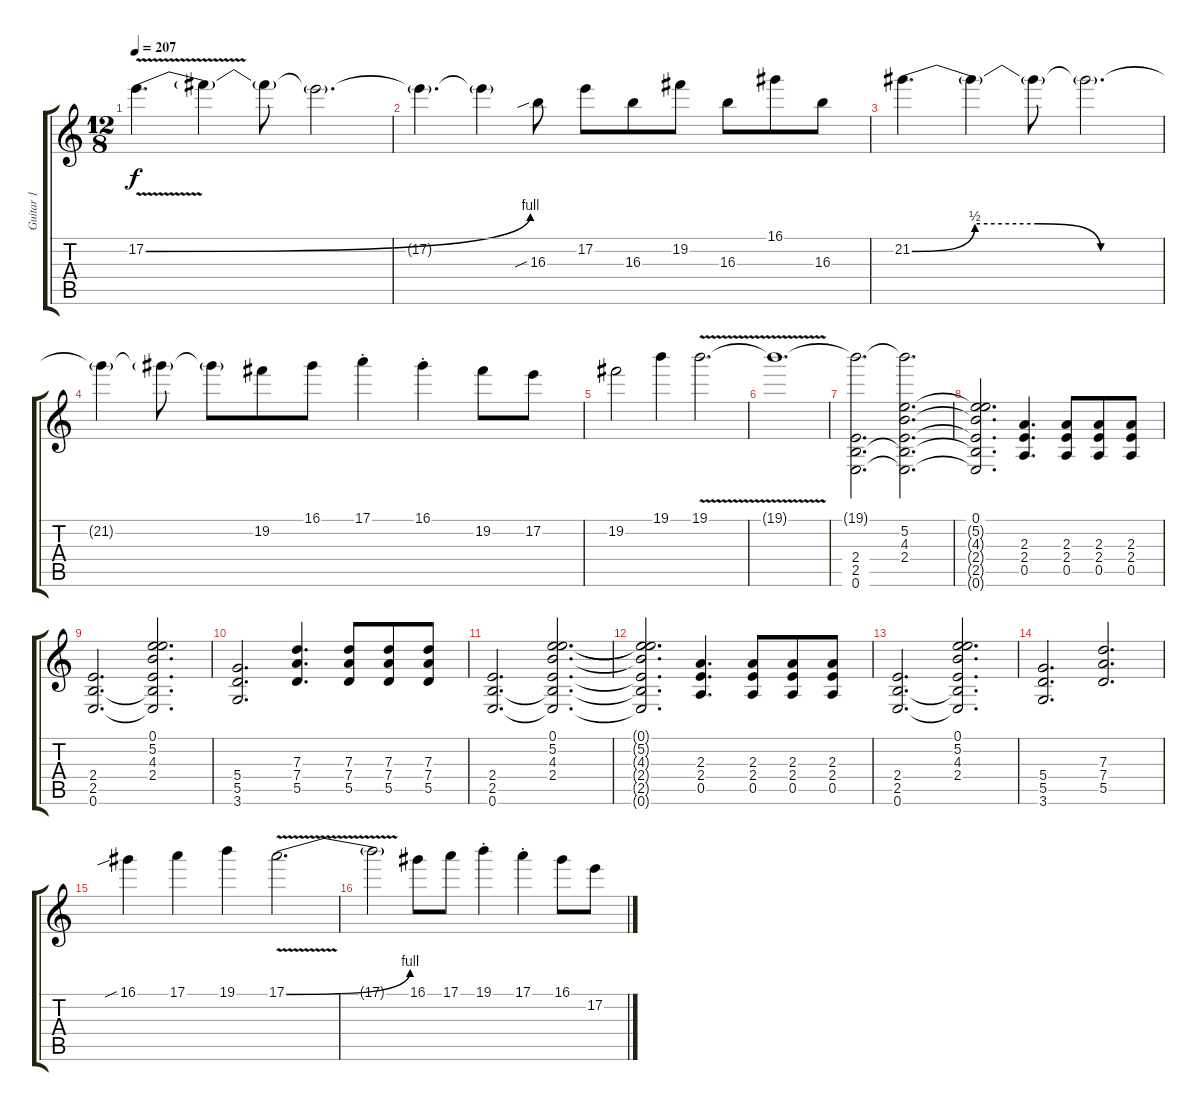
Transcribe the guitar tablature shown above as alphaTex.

\track ("Guitar 1" "Guitar 1") {instrument distortionguitar}
\staff {score tabs}
\tuning (E4 B3 G3 D3 A2 E2) {hide}
\ts (12 8)
\tempo 207
\clef g2
\ks c
17.2{be (bend 0 0 60 4) v}.4{d dy f} 17.2{t}.4 17.2{t}.8 17.2{t}.2{d} |
17.2{t}.4{d} 17.2{t}.4 16.3{sib}.8 17.2.8 16.3.8 19.2.8 16.3.8 16.1.8 16.3.8 |
21.2{be (custom 0 0 15 2 30 2 45 0 60 0)}.4{d} 21.2{t}.4 21.2{t}.8 21.2{t}.2{d} |
21.2{t}.4 21.2{t}.8 21.2{t}.8 19.2.8 16.1.8 17.1{st}.4 16.1{st}.4 19.2.8 17.2.8 |
19.2.2 19.1.4 19.1{v}.2{d} |
19.1{t}.1{d} |
(19.1{t} 2.4 2.5 0.6).2{d volume 11} (19.1{t} 5.2 4.3 2.4 2.5{t} 0.6{t}).2{d} |
(0.1 5.2{t} 4.3{t} 2.4{t} 2.5{t} 0.6{t}).2{d} (2.3 2.4 0.5).4{d} (2.3 2.4 0.5).8 (2.3 2.4 0.5).8 (2.3 2.4 0.5).8 |
(2.4 2.5 0.6).2{d} (0.1 5.2 4.3 2.4 2.5{t} 0.6{t}).2{d} |
(5.4 5.5 3.6).2{d} (7.3 7.4 5.5).4{d} (7.3 7.4 5.5).8 (7.3 7.4 5.5).8 (7.3 7.4 5.5).8 |
(2.4 2.5 0.6).2{d} (0.1 5.2 4.3 2.4 2.5{t} 0.6{t}).2{d} |
(0.1{t} 5.2{t} 4.3{t} 2.4{t} 2.5{t} 0.6{t}).2{d} (2.3 2.4 0.5).4{d} (2.3 2.4 0.5).8 (2.3 2.4 0.5).8 (2.3 2.4 0.5).8 |
(2.4 2.5 0.6).2{d} (0.1 5.2 4.3 2.4 2.5{t} 0.6{t}).2{d} |
(5.4 5.5 3.6).2{d} (7.3 7.4 5.5).2{d} |
16.1{sib}.4{volume 14} 17.1.4 19.1.4 17.1{be (bend 0 0 60 4) v}.2{d} |
17.1{t}.2 16.1.8 17.1.8 19.1{st}.4 17.1{st}.4 16.1.8 17.2.8
